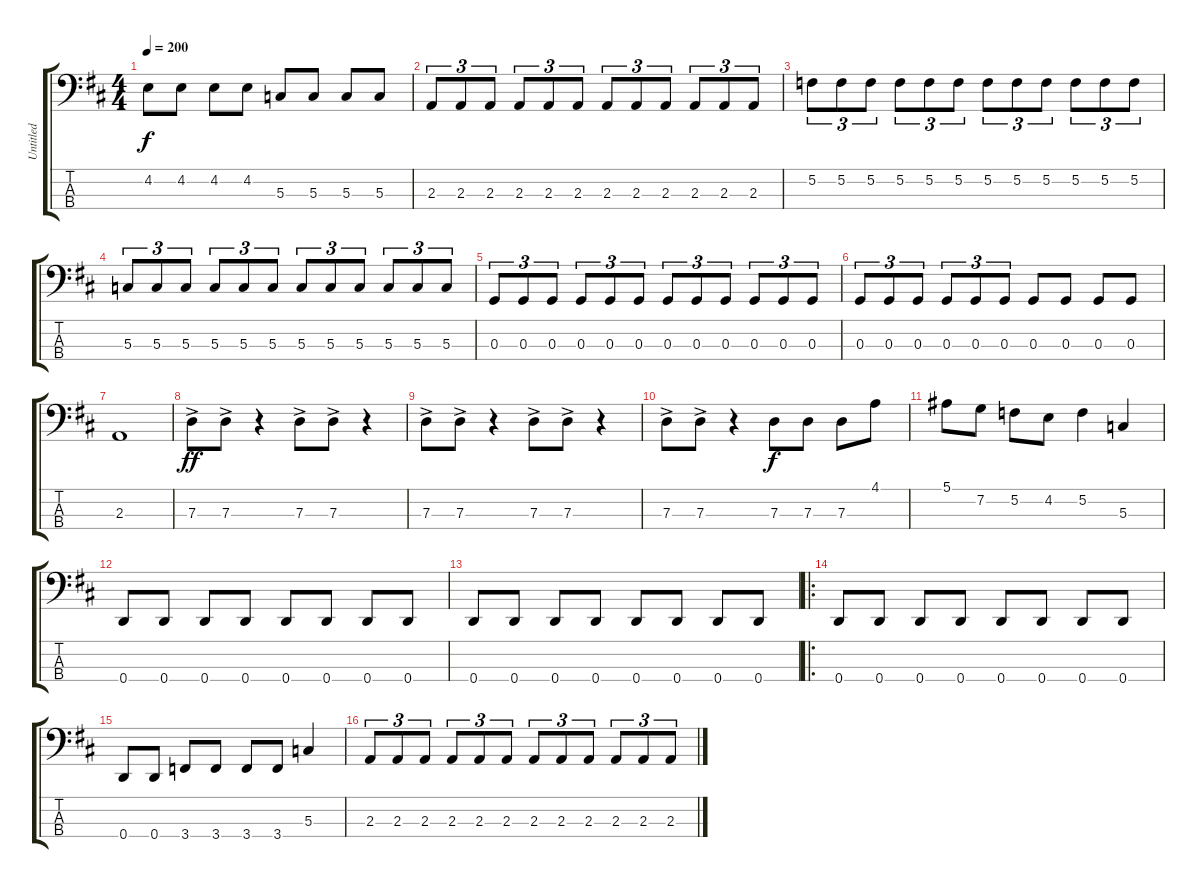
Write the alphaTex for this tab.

\track ("Untitled" "Untitled") {instrument electricbassfinger}
\staff {score tabs}
\tuning (F2 C2 G1 D1) {hide}
\ts (4 4)
\tempo 200
\clef f4
\ks d
4.2.8{dy f} 4.2.8 4.2.8 4.2.8 5.3.8 5.3.8 5.3.8 5.3.8 |
2.3.8{tu (3 2)} 2.3.8{tu (3 2)} 2.3.8{tu (3 2)} 2.3.8{tu (3 2)} 2.3.8{tu (3 2)} 2.3.8{tu (3 2)} 2.3.8{tu (3 2)} 2.3.8{tu (3 2)} 2.3.8{tu (3 2)} 2.3.8{tu (3 2)} 2.3.8{tu (3 2)} 2.3.8{tu (3 2)} |
5.2.8{tu (3 2)} 5.2.8{tu (3 2)} 5.2.8{tu (3 2)} 5.2.8{tu (3 2)} 5.2.8{tu (3 2)} 5.2.8{tu (3 2)} 5.2.8{tu (3 2)} 5.2.8{tu (3 2)} 5.2.8{tu (3 2)} 5.2.8{tu (3 2)} 5.2.8{tu (3 2)} 5.2.8{tu (3 2)} |
5.3.8{tu (3 2)} 5.3.8{tu (3 2)} 5.3.8{tu (3 2)} 5.3.8{tu (3 2)} 5.3.8{tu (3 2)} 5.3.8{tu (3 2)} 5.3.8{tu (3 2)} 5.3.8{tu (3 2)} 5.3.8{tu (3 2)} 5.3.8{tu (3 2)} 5.3.8{tu (3 2)} 5.3.8{tu (3 2)} |
0.3.8{tu (3 2)} 0.3.8{tu (3 2)} 0.3.8{tu (3 2)} 0.3.8{tu (3 2)} 0.3.8{tu (3 2)} 0.3.8{tu (3 2)} 0.3.8{tu (3 2)} 0.3.8{tu (3 2)} 0.3.8{tu (3 2)} 0.3.8{tu (3 2)} 0.3.8{tu (3 2)} 0.3.8{tu (3 2)} |
0.3.8{tu (3 2)} 0.3.8{tu (3 2)} 0.3.8{tu (3 2)} 0.3.8{tu (3 2)} 0.3.8{tu (3 2)} 0.3.8{tu (3 2)} 0.3.8 0.3.8 0.3.8 0.3.8 |
2.3.1 |
7.3{ac}.8{dy ff} 7.3{ac}.8 r.4 7.3{ac}.8 7.3{ac}.8 r.4 |
7.3{ac}.8 7.3{ac}.8 r.4 7.3{ac}.8 7.3{ac}.8 r.4 |
7.3{ac}.8 7.3{ac}.8 r.4 7.3.8{dy f} 7.3.8 7.3.8 4.1.8 |
5.1.8 7.2.8 5.2.8 4.2.8 5.2.4 5.3.4 |
0.4.8 0.4.8 0.4.8 0.4.8 0.4.8 0.4.8 0.4.8 0.4.8 |
0.4.8 0.4.8 0.4.8 0.4.8 0.4.8 0.4.8 0.4.8 0.4.8 |
\ro
0.4.8 0.4.8 0.4.8 0.4.8 0.4.8 0.4.8 0.4.8 0.4.8 |
0.4.8 0.4.8 3.4.8 3.4.8 3.4.8 3.4.8 5.3.4 |
2.3.8{tu (3 2)} 2.3.8{tu (3 2)} 2.3.8{tu (3 2)} 2.3.8{tu (3 2)} 2.3.8{tu (3 2)} 2.3.8{tu (3 2)} 2.3.8{tu (3 2)} 2.3.8{tu (3 2)} 2.3.8{tu (3 2)} 2.3.8{tu (3 2)} 2.3.8{tu (3 2)} 2.3.8{tu (3 2)}
